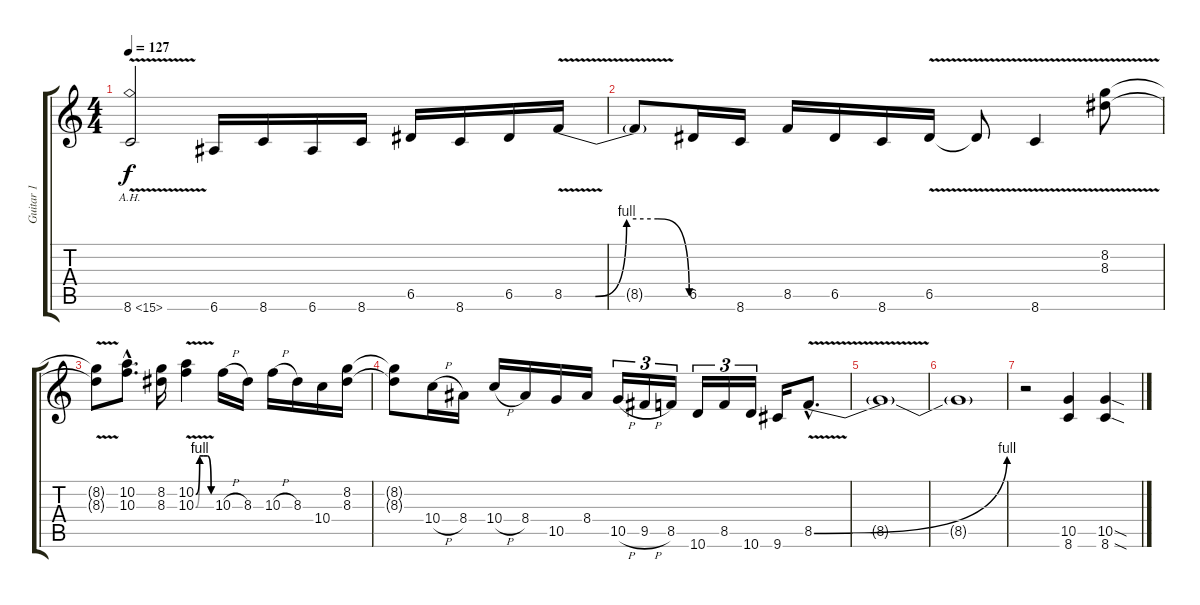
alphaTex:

\track ("Guitar 1" "Guitar 1") {instrument overdrivenguitar}
\staff {score tabs}
\tuning (E4 B3 G3 D3 A2 E2) {hide}
\ts (4 4)
\tempo 127
\clef g2
\ks c
8.6{ah 7 v}.2{dy f} 6.6.16 8.6.16 6.6.16 8.6.16 6.5.16 8.6.16 6.5.16 8.5{be (custom 0 0 15 0 30 4 45 4 60 0) v}.16 |
8.5{t}.8 6.5.16 8.6.16 8.5.16 6.5.16 8.6.16 6.5{v}.16 6.5{t}.8 8.6{v}.4 (8.2 8.3{v}).8 |
(8.2{t} 8.3{t}).8 (10.2{hac} 10.3{hac}).8{d} (8.2 8.3).16 (10.2{be (custom 0 0 15 4 30 4 45 4 60 0) v} 10.3{be (custom 0 0 15 4 30 4 45 4 60 0) v}).4 10.3{h}.16 8.3.16 10.3{h}.16 8.3.16 10.4.16 (8.2 8.3).16 |
(8.2{t} 8.3{t}).8 10.4{h}.16 8.4.16 10.4{h}.16 8.4.16 10.5.16 8.4.16 10.5{h}.16{tu (3 2)} 9.5{h}.16{tu (3 2)} 8.5.16{tu (3 2)} 10.6.16{tu (3 2)} 8.5.16{tu (3 2)} 10.6.16{tu (3 2)} 9.6.16 8.5{be (bend 0 0 60 4) v hac}.8{d} |
8.5{t}.1 |
8.5{t}.1 |
r.2 (10.5 8.6).4 (10.5{sod} 8.6{sod}).4
